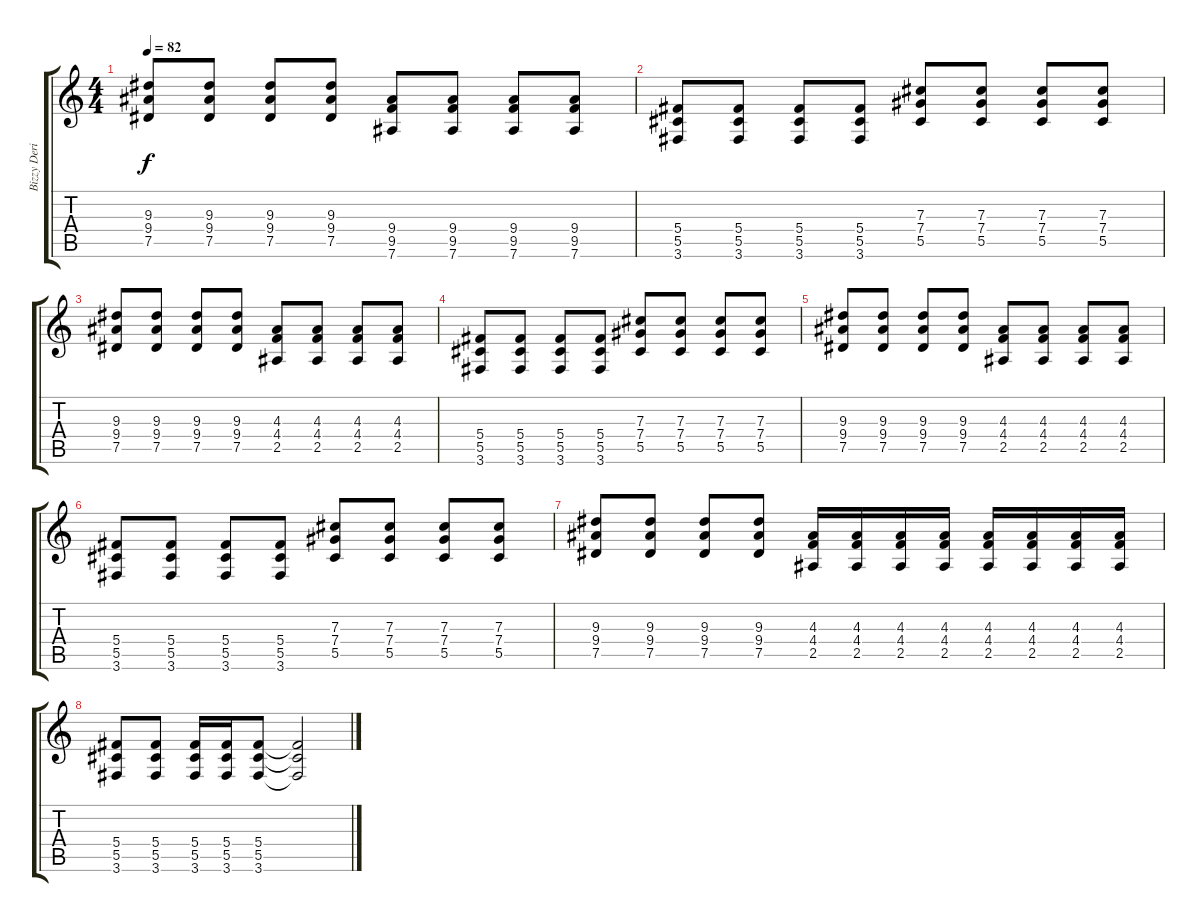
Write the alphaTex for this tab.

\track ("Bizzy Derick - Lead Guitar" "Bizzy Deri") {instrument acousticguitarsteel}
\staff {score tabs}
\tuning (Eb4 Bb3 Gb3 Db3 Ab2 Eb2) {hide}
\ts (4 4)
\tempo 82
\clef g2
\ks c
(9.3 9.4 7.5).8{dy f} (9.3 9.4 7.5).8 (9.3 9.4 7.5).8 (9.3 9.4 7.5).8 (9.4 9.5 7.6).8 (9.4 9.5 7.6).8 (9.4 9.5 7.6).8 (9.4 9.5 7.6).8 |
(5.4 5.5 3.6).8 (5.4 5.5 3.6).8 (5.4 5.5 3.6).8 (5.4 5.5 3.6).8 (7.3 7.4 5.5).8 (7.3 7.4 5.5).8 (7.3 7.4 5.5).8 (7.3 7.4 5.5).8 |
(9.3 9.4 7.5).8 (9.3 9.4 7.5).8 (9.3 9.4 7.5).8 (9.3 9.4 7.5).8 (4.3 4.4 2.5).8 (4.3 4.4 2.5).8 (4.3 4.4 2.5).8 (4.3 4.4 2.5).8 |
(5.4 5.5 3.6).8 (5.4 5.5 3.6).8 (5.4 5.5 3.6).8 (5.4 5.5 3.6).8 (7.3 7.4 5.5).8 (7.3 7.4 5.5).8 (7.3 7.4 5.5).8 (7.3 7.4 5.5).8 |
(9.3 9.4 7.5).8 (9.3 9.4 7.5).8 (9.3 9.4 7.5).8 (9.3 9.4 7.5).8 (4.3 4.4 2.5).8 (4.3 4.4 2.5).8 (4.3 4.4 2.5).8 (4.3 4.4 2.5).8 |
(5.4 5.5 3.6).8 (5.4 5.5 3.6).8 (5.4 5.5 3.6).8 (5.4 5.5 3.6).8 (7.3 7.4 5.5).8 (7.3 7.4 5.5).8 (7.3 7.4 5.5).8 (7.3 7.4 5.5).8 |
(9.3 9.4 7.5).8 (9.3 9.4 7.5).8 (9.3 9.4 7.5).8 (9.3 9.4 7.5).8 (4.3 4.4 2.5).16 (4.3 4.4 2.5).16 (4.3 4.4 2.5).16 (4.3 4.4 2.5).16 (4.3 4.4 2.5).16 (4.3 4.4 2.5).16 (4.3 4.4 2.5).16 (4.3 4.4 2.5).16 |
(5.4 5.5 3.6).8 (5.4 5.5 3.6).8 (5.4 5.5 3.6).16 (5.4 5.5 3.6).16 (5.4 5.5 3.6).8 (5.4{t} 5.5{t} 3.6{t}).2
